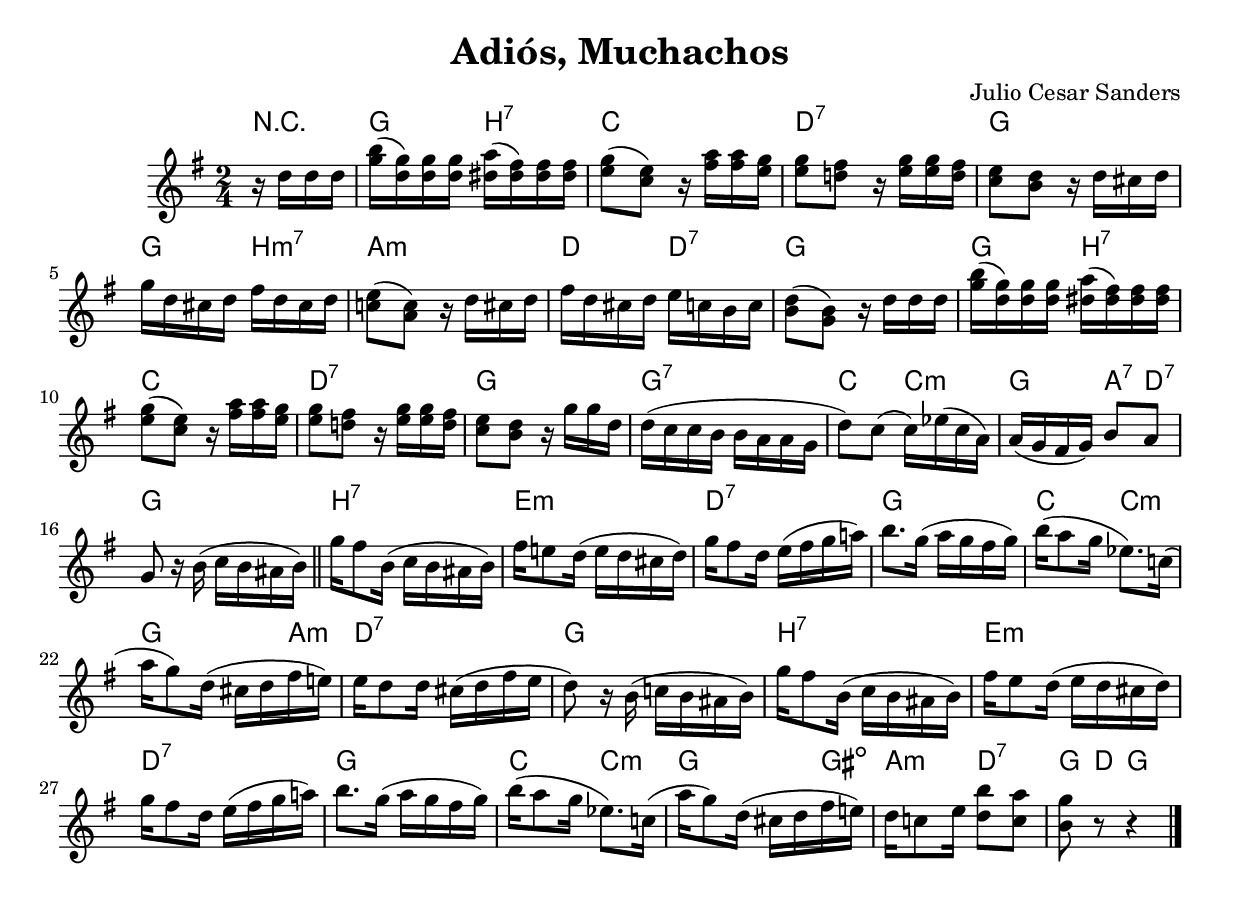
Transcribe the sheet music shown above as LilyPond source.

%%% Adiós, Muchcachos
\include "suomi.ly"

\header {
  title = "Adiós, Muchachos"
%  subtitle = 
  composer = "Julio Cesar Sanders"
}

<< 
  \chords { 
    r4 |
    g4 h:7  | c2      | d:7     | g   |
    % 5
    g4 h:m7 | a2:m    | d4  d:7 | g2  |
    % 9
    g4 h:7  | c2      | d:7     | g   | 
    % 13
    g:7     | c4  c:m | g  a8:7 d:7 | g2 |
    % 17
    h:7     | e:m     | d:7     | g   |
    % 21
    c4 c:m  | g4. a8:m | d2:7   | g  |
    % 25
    h:7     | e:m     | d:7     | g   |
    % 29
    c4 c:m  | g4. gis8:dim | a4:m d:7 | g8 d g4 |
  }
  
\relative c'' {
  \time 2/4
  \key g \major
  \partial 4 r16 d d d |
  << {h'16( g) g g} {g d d d}>> << {a'( fis) fis fis} {dis dis dis dis} >>  |
  << {g8( e)} {e c} >> r16 << {a' a g } {fis fis e} >> |
  << {g8 fis} {e d!} >> r16 << {g g fis} {e e d} >> |
  << {e8 d} {c h} >> r16 d cis d |
  g d cis d fis d cis d |
  << {e8( c)} {c! a} >> r16 d cis d |
  fis d cis d e c h c |
  << {d8( h)} {h g}>> r16 d' d d |
  << {h'16( g) g g} {g d d d}>> << {a'( fis) fis fis} {dis dis dis dis} >>  |
  << {g8( e)} {e c} >> r16 << {a' a g } {fis fis e} >> |
  << {g8 fis} {e d!} >> r16 << {g g fis} {e e d} >> |
  << {e8 d} {c h} >> r16 g' g d |
  d( c c h \stemDown h a a g |
  d'8) c( c16) es( c a) |
  \stemNeutral a( g fis g) h8 a |
  g r16 h( c h ais h) \bar "||"
  g' fis8 h,16( c h ais h) |
  fis' e!8 d16( e d cis d) |
  g fis8 d16 e( fis g a!) |
  h8. g16( a g fis g) |
  h( a8 g16 es8.) c!16( |
  a' g8) d16( cis d fis e!) |
  e d8 d16 cis( d fis e |
  d8) r16 h( c! h ais h) |
  g' fis8 h,16( c h ais h) |
  fis' e8 d16( e d cis d) |
  g fis8 d16 e( fis g a!) |
  h8. g16( a g fis g) |
  h( a8 g16 es8.) c!16( |
  a' g8) d16( cis d fis e!) |
  d c!8 e16 << {h'8 a} {d, c} >>|
  <<g' h,>> r8 r4 \bar "|."
}
>>
  
%% Optional version number
\version "2.12.1"
